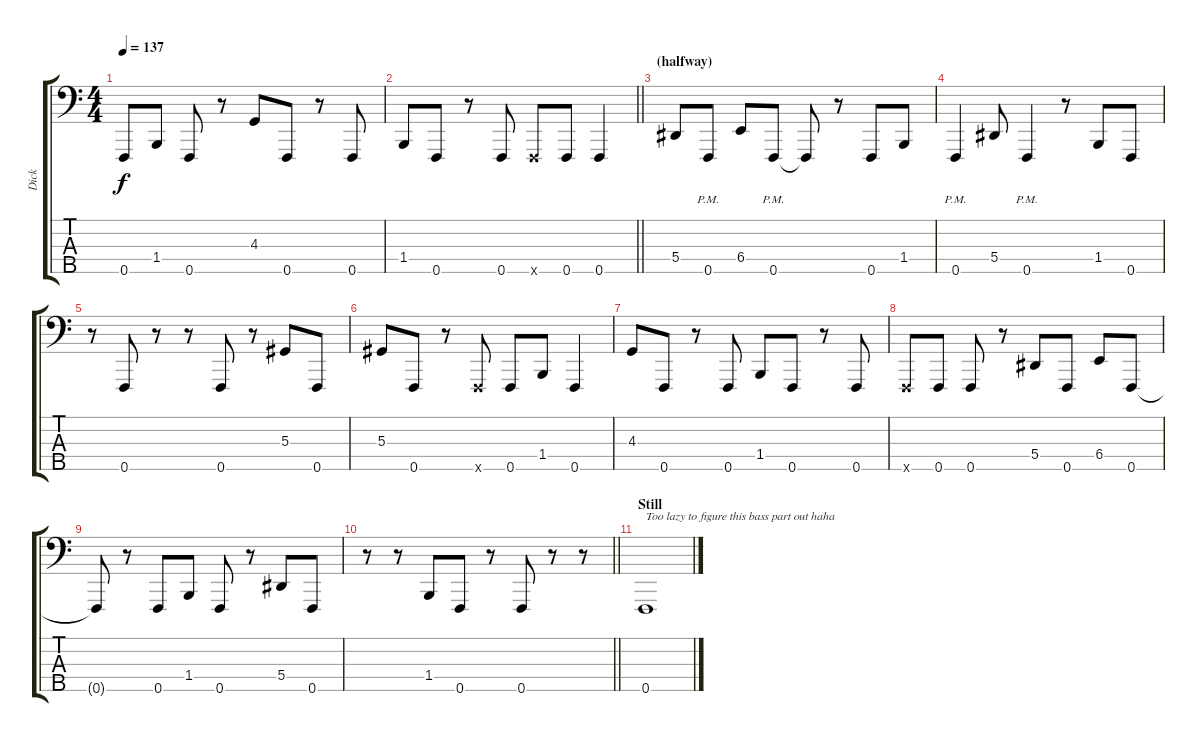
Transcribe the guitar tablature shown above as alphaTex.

\track ("Dick" "Dick") {instrument electricbasspick}
\staff {score tabs}
\tuning (Db2 Ab1 Eb1 Bb0 F0) {hide}
\ts (4 4)
\tempo 137
\clef f4
\ks c
0.5.8{dy f} 1.4.8 0.5.8 r.8 4.3.8 0.5.8 r.8 0.5.8 |
\barLineRight lightlight
1.4.8 0.5.8 r.8 0.5.8 0.5{x}.8 0.5.8 0.5.4 |
\section ("" "(halfway)")
5.4.8 0.5{pm}.8 6.4.8 0.5{pm}.8 0.5{t}.8 r.8 0.5.8 1.4.8 |
0.5{pm}.4 5.4.8 0.5{pm}.4 r.8 1.4.8 0.5.8 |
r.8 0.5.8 r.8 r.8 0.5.8 r.8 5.3.8 0.5.8 |
5.3.8 0.5.8 r.8 0.5{x}.8 0.5.8 1.4.8 0.5.4 |
4.3.8 0.5.8 r.8 0.5.8 1.4.8 0.5.8 r.8 0.5.8 |
0.5{x}.8 0.5.8 0.5.8 r.8 5.4.8 0.5.8 6.4.8 0.5.8 |
0.5{t}.8 r.8 0.5.8 1.4.8 0.5.8 r.8 5.4.8 0.5.8 |
\barLineRight lightlight
r.8 r.8 1.4.8 0.5.8 r.8 0.5.8 r.8 r.8 |
\section ("" "Still")
0.5.1{txt "Too lazy to figure this bass part out haha"}
